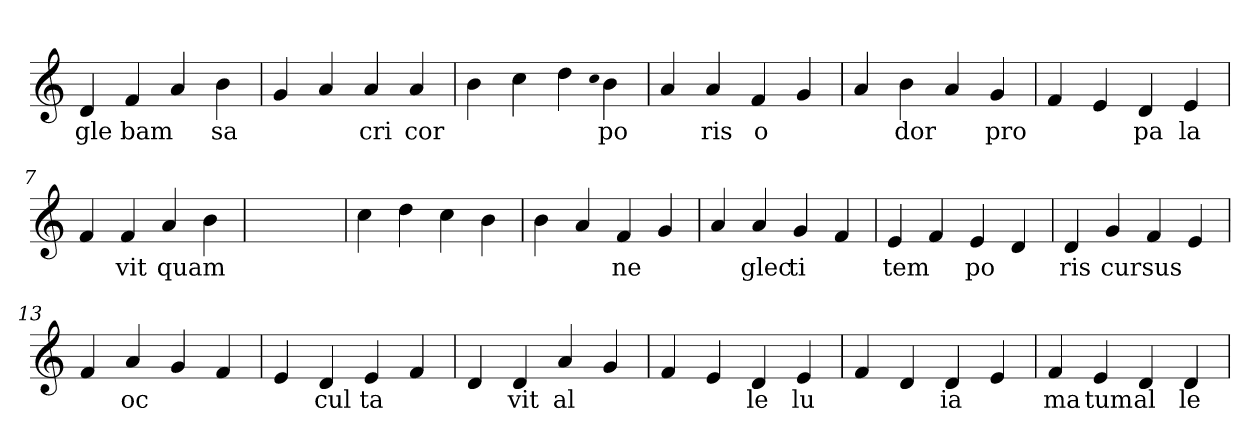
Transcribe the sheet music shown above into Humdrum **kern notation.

**kern	**text
*part1	*part1
*staff1	*staff1
*clefG2	*
=1	=1
4d	gle
4f	bam
4a	.
4b	sa
=2	=2
4g	.
4a	.
4a	cri
4a	cor
=3	=3
4b	.
4cc	.
4dd	.
qqcc	.
4b	po
=4	=4
4a	.
4a	ris
4f	o
4g	.
=5	=5
4a	.
4b	dor
4a	.
4g	pro
=6	=6
4f	.
4e	.
4d	pa
4e	la
=7	=7
4f	.
4f	vit
4a	quam
4b	.
=8	=8
1ryy	.
=8	=8
4cc	.
4dd	.
4cc	.
4b	.
=9	=9
4b	.
4a	.
4f	ne
4g	.
=10	=10
4a	.
4a	glec
4g	ti
4f	.
=11	=11
4e	tem
4f	.
4e	po
4d	.
=12	=12
4d	ris
4g	cur
4f	sus
4e	.
=13	=13
4f	.
4a	oc
4g	.
4f	.
=14	=14
4e	.
4d	cul
4e	ta
4f	.
=15	=15
4d	.
4d	vit
4a	al
4g	.
=16	=16
4f	.
4e	.
4d	le
4e	lu
=17	=17
4f	.
4d	.
4d	ia
4e	.
=18	=18
4f	ma
4e	tum
4d	al
4d	le
=	=
*-	*-
